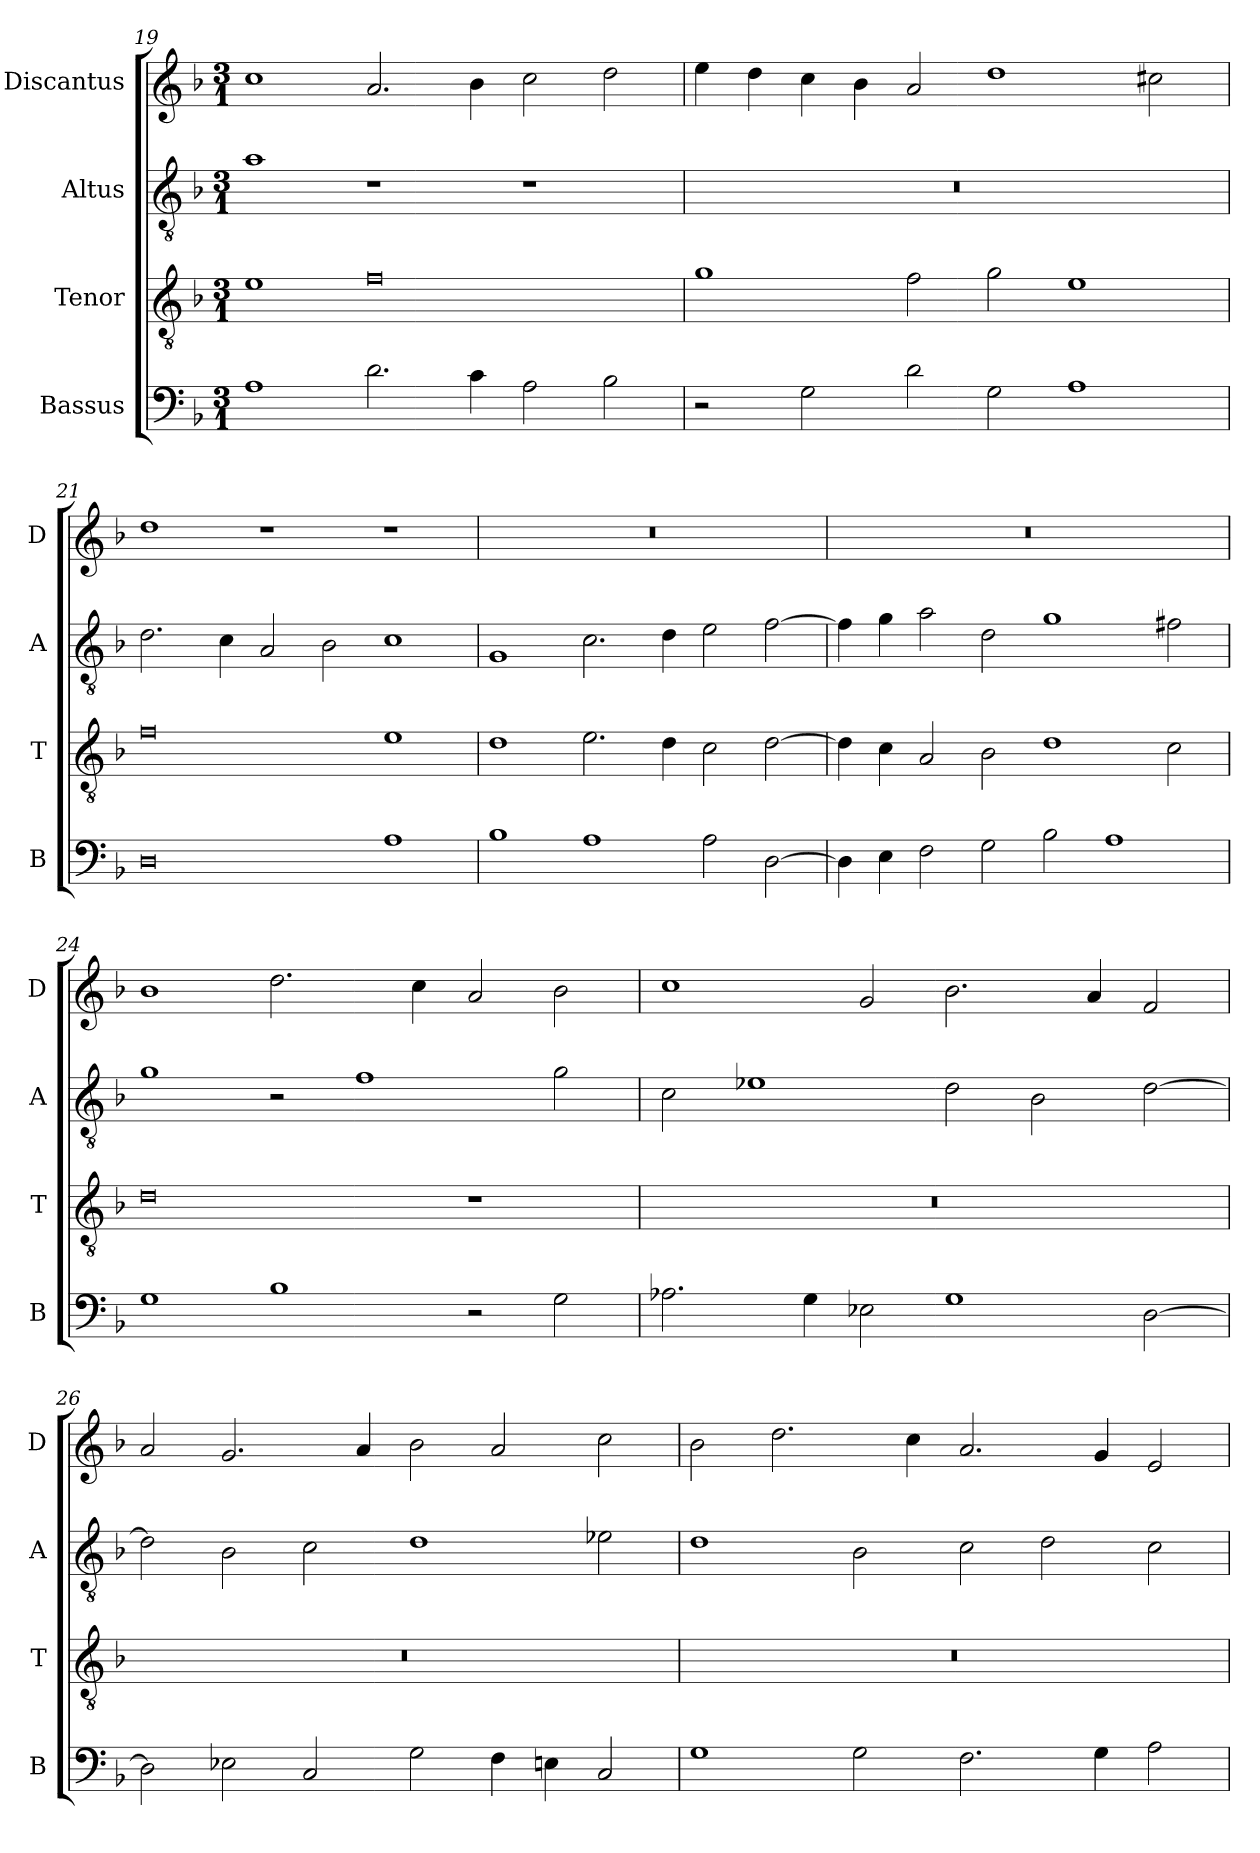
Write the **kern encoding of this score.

**kern	**kern	**kern	**kern
*part4	*part3	*part2	*part1
*staff4	*staff3	*staff2	*staff1
*I"Bassus	*I"Tenor	*I"Altus	*I"Discantus
*I'B	*I'T	*I'A	*I'D
*clefF4	*clefGv2	*clefGv2	*clefG2
*k[b-]	*k[b-]	*k[b-]	*k[b-]
*M3/1	*M3/1	*M3/1	*M3/1
=19	=19	=19	=19
1A	1e	1a	1cc
2.d\	0f	1r	2.a/
4c\	.	.	4b-\
2A\	.	1r	2cc\
2B-\	.	.	2dd\
=20	=20	=20	=20
2r	1g	0.r	4ee\
.	.	.	4dd\
2G\	.	.	4cc\
.	.	.	4b-\
2d\	2f\	.	2a/
2G\	2g\	.	1dd
1A	1e	.	.
.	.	.	2cc#X\
=21	=21	=21	=21
0D	0f	2.d\	1dd
.	.	4c\	.
.	.	2A/	1r
.	.	2B-\	.
1A	1e	1c	1r
=22	=22	=22	=22
1B-	1d	1G	0.r
1A	2.e\	2.c\	.
.	4d\	4d\	.
2A\	2c\	2e\	.
[2D\	[2d\	[2f\	.
=23	=23	=23	=23
4D\]	4d\]	4f\]	0.r
4E\	4c\	4g\	.
2F\	2A/	2a\	.
2G\	2B-\	2d\	.
2B-\	1d	1g	.
1A	.	.	.
.	2c\	2f#X\	.
=24	=24	=24	=24
1G	0d	1g	1b-
1B-	.	2r	2.dd\
.	.	1f	.
.	.	.	4cc\
2r	1r	.	2a/
2G\	.	2g\	2b-\
=25	=25	=25	=25
2.A-X\	0.r	2c\	1cc
.	.	1e-X	.
4G\	.	.	.
2E-X\	.	.	2g/
1G	.	2d\	2.b-\
.	.	2B-\	.
.	.	.	4a/
[2D\	.	[2d\	2f/
=26	=26	=26	=26
2D\]	0.r	2d\]	2a/
2E-X\	.	2B-\	2.g/
2C/	.	2c\	.
.	.	.	4a/
2G\	.	1d	2b-\
4F\	.	.	2a/
4En\	.	.	.
2C/	.	2e-X\	2cc\
=27	=27	=27	=27
1G	0.r	1d	2b-\
.	.	.	2.dd\
2G\	.	2B-\	.
.	.	.	4cc\
2.F\	.	2c\	2.a/
.	.	2d\	.
4G\	.	.	4g/
2A\	.	2c\	2e/
=	=	=	=
*-	*-	*-	*-
